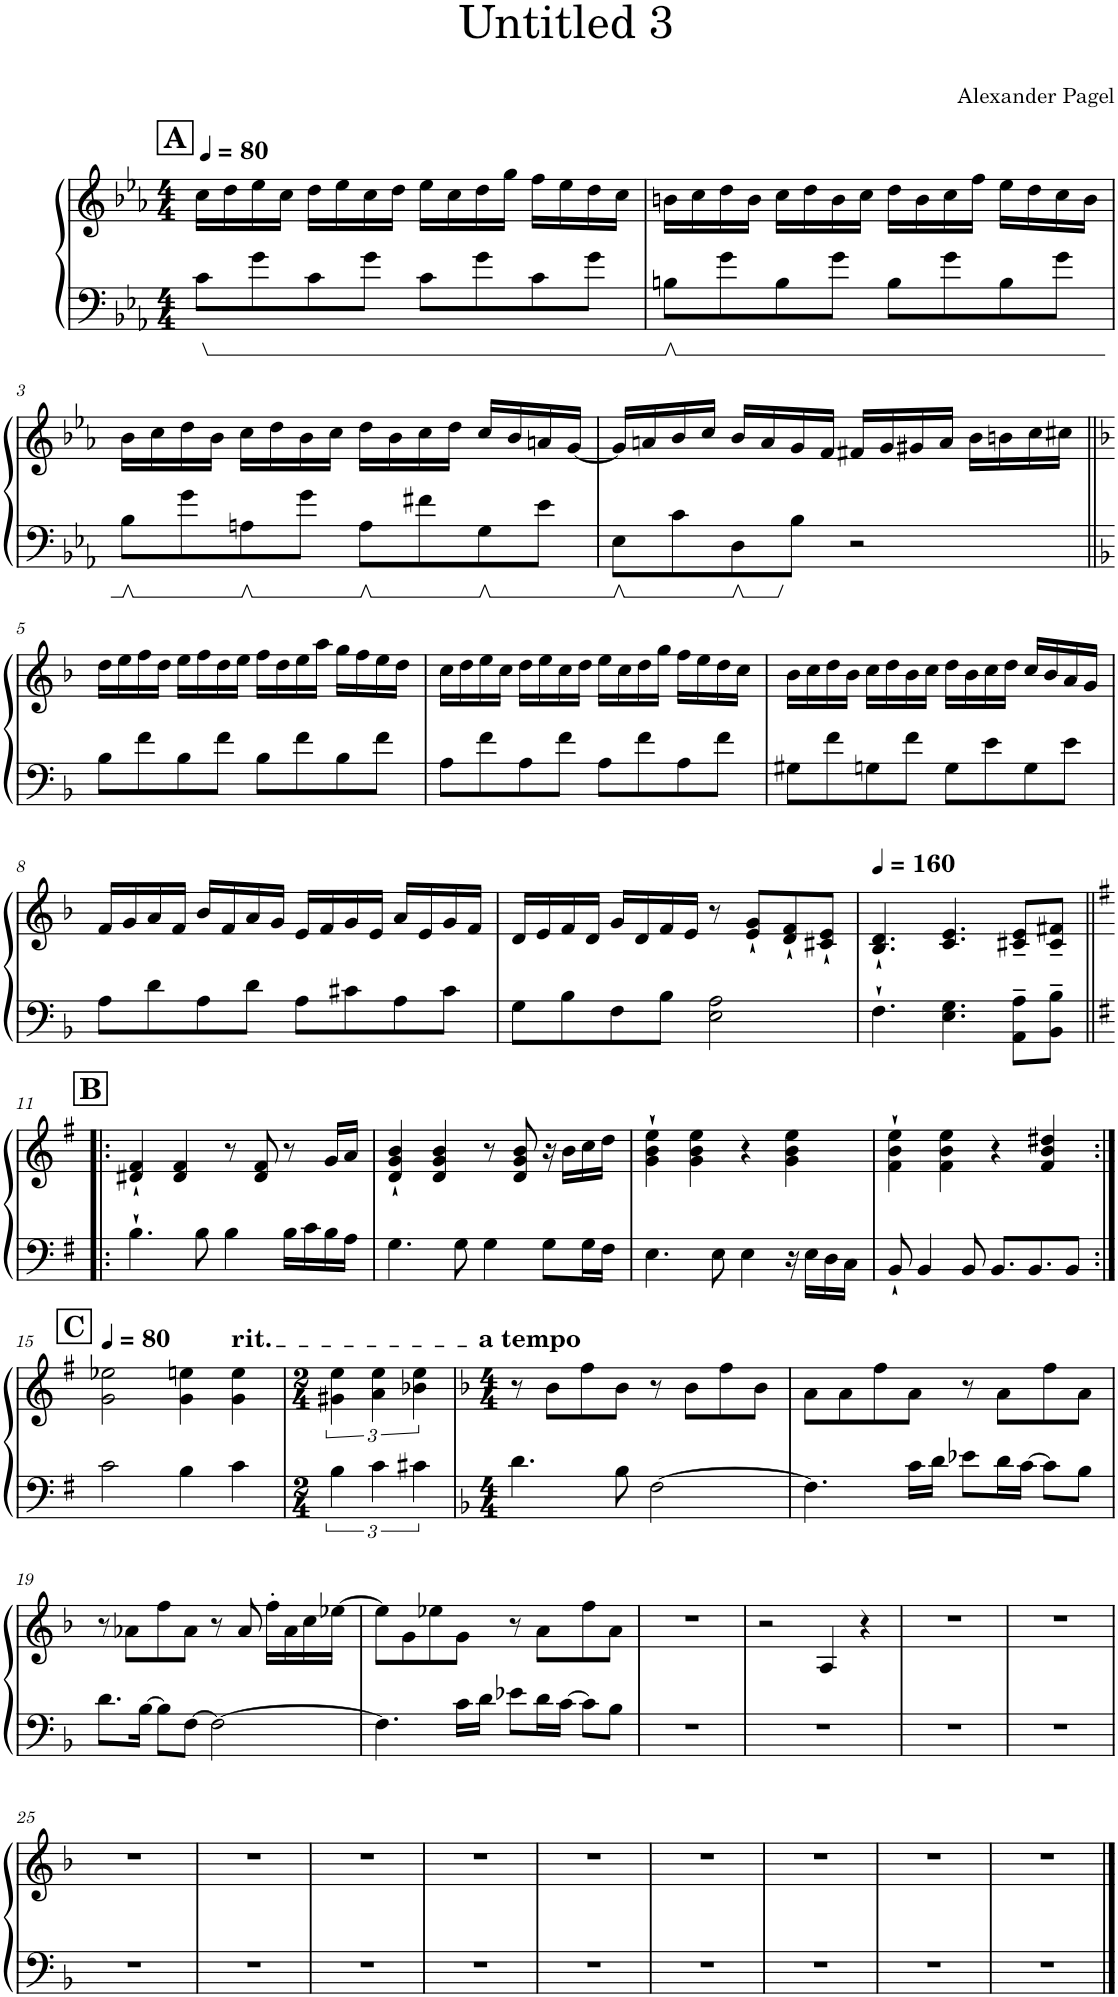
**kern	**kern
*part1	*part1
*staff2	*staff1
*I"Piano	*
*I'Pno.	*
*clefF4	*clefG2
*k[b-e-a-]	*k[b-e-a-]
*M4/4	*M4/4
*MM80	*MM80
!!LO:REH:place=s1:a:B:cj:fs=14:t=A
=1	=1
8c\L	16cc\LL
.	16dd\
8g\	16ee-\
.	16cc\JJ
8c\	16dd\LL
.	16ee-\
8g\J	16cc\
.	16dd\JJ
8c\L	16ee-\LL
.	16cc\
8g\	16dd\
.	16gg\JJ
8c\	16ff\LL
.	16ee-\
8g\J	16dd\
.	16cc\JJ
=2	=2
8Bn\L	16bn\LL
.	16cc\
8g\	16dd\
.	16b\JJ
8B\	16cc\LL
.	16dd\
8g\J	16b\
.	16cc\JJ
8B\L	16dd\LL
.	16b\
8g\	16cc\
.	16ff\JJ
8B\	16ee-\LL
.	16dd\
8g\J	16cc\
.	16b\JJ
!!LO:LB:g=z
=3	=3
8B-\L	16b-\LL
.	16cc\
8g\	16dd\
.	16b-\JJ
8An\	16cc\LL
.	16dd\
8g\J	16b-\
.	16cc\JJ
8A\L	16dd\LL
.	16b-\
8f#X\	16cc\
.	16dd\JJ
8G\	16cc/LL
.	16b-/
8e-\J	16an/
.	[16g/JJ
=4	=4
8E-\L	16g/LL]
.	16an/
8c\	16b-/
.	16cc/JJ
8D\	16b-/LL
.	16a/
8B-\J	16g/
.	16f/JJ
2r	16f#X/LL
.	16g/
.	16g#X/
.	16a/JJ
.	16b-\LL
.	16bn\
.	16cc\
.	16cc#X\JJ
!!LO:LB:g=z
=5||	=5||
*k[b-]	*k[b-]
8B-\L	16dd\LL
.	16ee\
8f\	16ff\
.	16dd\JJ
8B-\	16ee\LL
.	16ff\
8f\J	16dd\
.	16ee\JJ
8B-\L	16ff\LL
.	16dd\
8f\	16ee\
.	16aa\JJ
8B-\	16gg\LL
.	16ff\
8f\J	16ee\
.	16dd\JJ
=6	=6
8A\L	16cc\LL
.	16dd\
8f\	16ee\
.	16cc\JJ
8A\	16dd\LL
.	16ee\
8f\J	16cc\
.	16dd\JJ
8A\L	16ee\LL
.	16cc\
8f\	16dd\
.	16gg\JJ
8A\	16ff\LL
.	16ee\
8f\J	16dd\
.	16cc\JJ
=7	=7
8G#X\L	16b-\LL
.	16cc\
8f\	16dd\
.	16b-\JJ
8Gn\	16cc\LL
.	16dd\
8f\J	16b-\
.	16cc\JJ
8G\L	16dd\LL
.	16b-\
8e\	16cc\
.	16dd\JJ
8G\	16cc/LL
.	16b-/
8e\J	16a/
.	16g/JJ
!!LO:LB:g=z
=8	=8
8A\L	16f/LL
.	16g/
8d\	16a/
.	16f/JJ
8A\	16b-/LL
.	16f/
8d\J	16a/
.	16g/JJ
8A\L	16e/LL
.	16f/
8c#X\	16g/
.	16e/JJ
8A\	16a/LL
.	16e/
8c#\J	16g/
.	16f/JJ
=9	=9
8G\L	16d/LL
.	16e/
8B-\	16f/
.	16d/JJ
8F\	16g/LL
.	16d/
8B-\J	16f/
.	16e/JJ
2E\ 2A\	8r
.	8e/` 8g/`L
.	8d/` 8f/`
.	8c#X/` 8e/`J
=10	=10
*	*MM160
4.F`\	4.B-/` 4.d/`
4.E\ 4.G\	4.c/ 4.e/
8AA\~ 8A\~L	8c#X/~ 8e/~L
8BB-\~ 8B-\~J	8c#/~ 8f#X/~J
!!LO:LB:g=z
!!LO:REH:place=s1:a:B:cj:fs=14:t=B
=11!|:	=11!|:
*k[f#]	*k[f#]
4.B`\	4d#X/` 4f#/`
.	4d#/ 4f#/
8B\	.
4B\	8r
.	8d#/ 8f#/
16B\LL	8r
16c\	.
16B\	16g/LL
16A\JJ	16a/JJ
=12	=12
4.G\	4d/` 4g/` 4b/`
.	4d/ 4g/ 4b/
8G\	.
4G\	8r
.	8d/ 8g/ 8b/
8G\L	16r
.	16b\LL
16G\L	16cc\
16F#\JJ	16dd\JJ
=13	=13
4.E\	4g\` 4b\` 4ee\`
.	4g\ 4b\ 4ee\
8E\	.
4E\	4r
16r	4g\ 4b\ 4ee\
16E\LL	.
16D\	.
16C\JJ	.
=14	=14
8BB`/	4f#\` 4b\` 4ee\`
4BB/	.
.	4f#\ 4b\ 4ee\
8BB/	.
8.BB/L	4r
8.BB/	.
.	4f#/ 4b/ 4dd#X/
8BB/J	.
!!LO:LB:g=z
=15:|!	=15:|!
!!LO:REH:place=s1:a:B:cj:fs=14:t=C
*	*MM80
2c\	2g\ 2ee-X\
4B\	4g\ 4een\
!	!LO:TX:a:t=rit.
4c\	4g\ 4ee\
=16	=16
*M2/4	*M2/4
6B\	6g#X\ 6ee\
6c\	6a\ 6ee\
6c#X\	6b-X\ 6ee\
=17	=17
*k[b-]	*k[b-]
*M4/4	*M4/4
!	!LO:TX:a:B:t=a tempo
4.d\	8r
.	8b-\L
.	8ff\
8B-\	8b-\J
[2F\	8r
.	8b-\L
.	8ff\
.	8b-\J
=18	=18
4.F\]	8a\L
.	8a\
.	8ff\
16c\LL	8a\J
16d\JJ	.
8e-X\L	8r
16d\L	8a\L
[16c\JJ	.
8c\L]	8ff\
8B-\J	8a\J
!!LO:LB:g=z
=19	=19
8.d\L	8r
.	8a-X\L
[16B-\Jk	.
8B-\L]	8ff\
[8F\J	8a-\J
2F\_	8r
.	8a-/
.	16ff'\LL
.	16a-\
.	16cc\
.	[16ee-X\JJ
=20	=20
4.F\]	8ee-\L]
.	8g\
.	8ee-X\
16c\LL	8g\J
16d\JJ	.
8e-X\L	8r
16d\L	8a\L
[16c\JJ	.
8c\L]	8ff\
8B-\J	8a\J
=21	=21
1r	1r
=22	=22
1r	2r
.	4A/
.	4r
=23	=23
1r	1r
=24	=24
1r	1r
!!LO:LB:g=z
=25	=25
1r	1r
=26	=26
1r	1r
=27	=27
1r	1r
=28	=28
1r	1r
=29	=29
1r	1r
=30	=30
1r	1r
=31	=31
1r	1r
=32	=32
1r	1r
=33	=33
1r	1r
==	==
*-	*-
